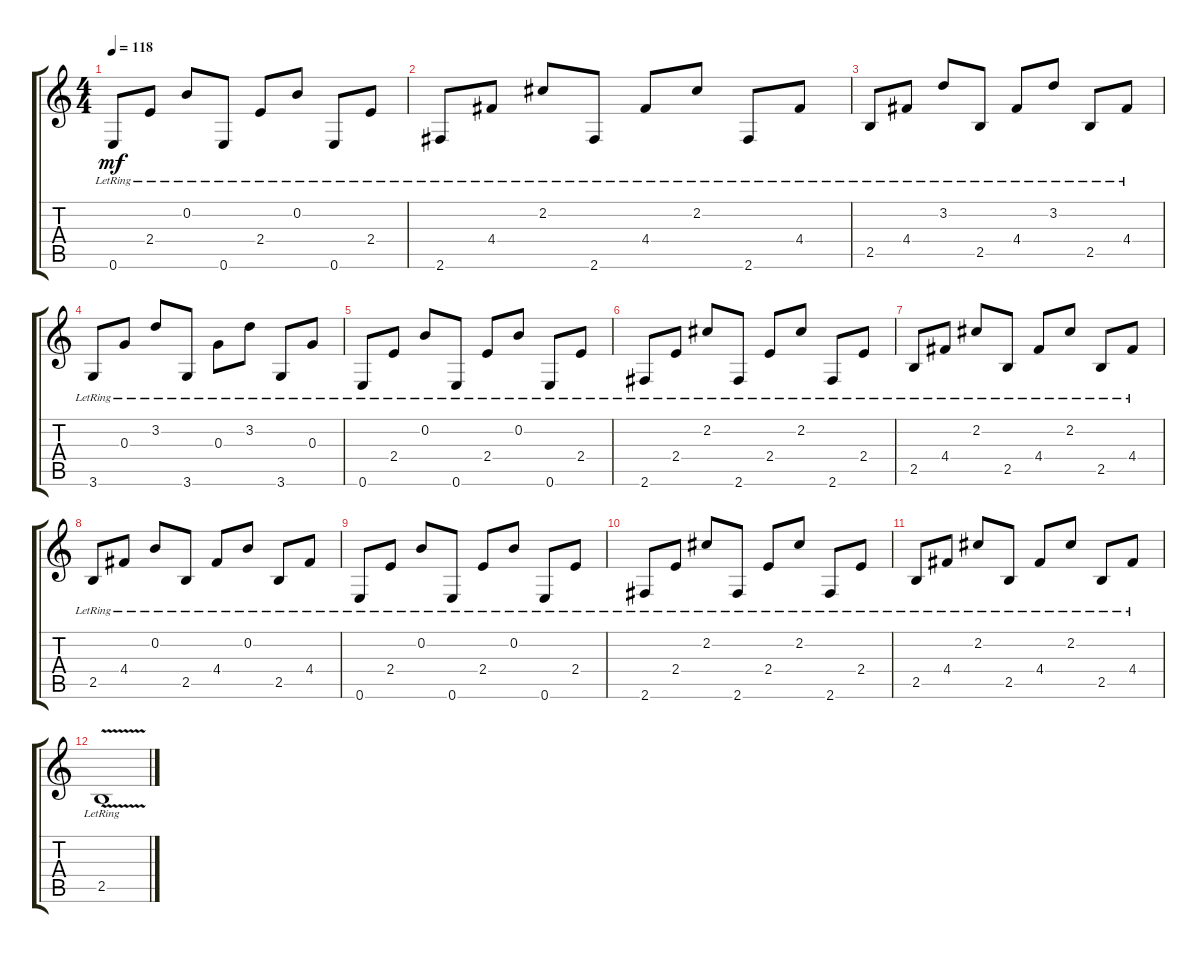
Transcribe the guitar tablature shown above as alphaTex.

\track "" {instrument acousticguitarsteel}
\staff {score tabs}
\tuning (E4 B3 G3 D3 A2 E2) {hide}
\ts (4 4)
\tempo 118
\clef g2
\ks c
0.6{lr}.8{dy mf} 2.4{lr}.8 0.2{lr}.8 0.6{lr}.8 2.4{lr}.8 0.2{lr}.8 0.6{lr}.8 2.4{lr}.8 |
2.6{lr}.8 4.4{lr}.8 2.2{lr}.8 2.6{lr}.8 4.4{lr}.8 2.2{lr}.8 2.6{lr}.8 4.4{lr}.8 |
2.5{lr}.8 4.4{lr}.8 3.2{lr}.8 2.5{lr}.8 4.4{lr}.8 3.2{lr}.8 2.5{lr}.8 4.4{lr}.8 |
3.6{lr}.8 0.3{lr}.8 3.2{lr}.8 3.6{lr}.8 0.3{lr}.8 3.2{lr}.8 3.6{lr}.8 0.3{lr}.8 |
0.6{lr}.8 2.4{lr}.8 0.2{lr}.8 0.6{lr}.8 2.4{lr}.8 0.2{lr}.8 0.6{lr}.8 2.4{lr}.8 |
2.6{lr}.8 2.4{lr}.8 2.2{lr}.8 2.6{lr}.8 2.4{lr}.8 2.2{lr}.8 2.6{lr}.8 2.4{lr}.8 |
2.5{lr}.8 4.4{lr}.8 2.2{lr}.8 2.5{lr}.8 4.4{lr}.8 2.2{lr}.8 2.5{lr}.8 4.4{lr}.8 |
2.5{lr}.8 4.4{lr}.8 0.2{lr}.8 2.5{lr}.8 4.4{lr}.8 0.2{lr}.8 2.5{lr}.8 4.4{lr}.8 |
0.6{lr}.8 2.4{lr}.8 0.2{lr}.8 0.6{lr}.8 2.4{lr}.8 0.2{lr}.8 0.6{lr}.8 2.4{lr}.8 |
2.6{lr}.8 2.4{lr}.8 2.2{lr}.8 2.6{lr}.8 2.4{lr}.8 2.2{lr}.8 2.6{lr}.8 2.4{lr}.8 |
2.5{lr}.8 4.4{lr}.8 2.2{lr}.8 2.5{lr}.8 4.4{lr}.8 2.2{lr}.8 2.5{lr}.8 4.4{lr}.8 |
2.5{v lr}.1
